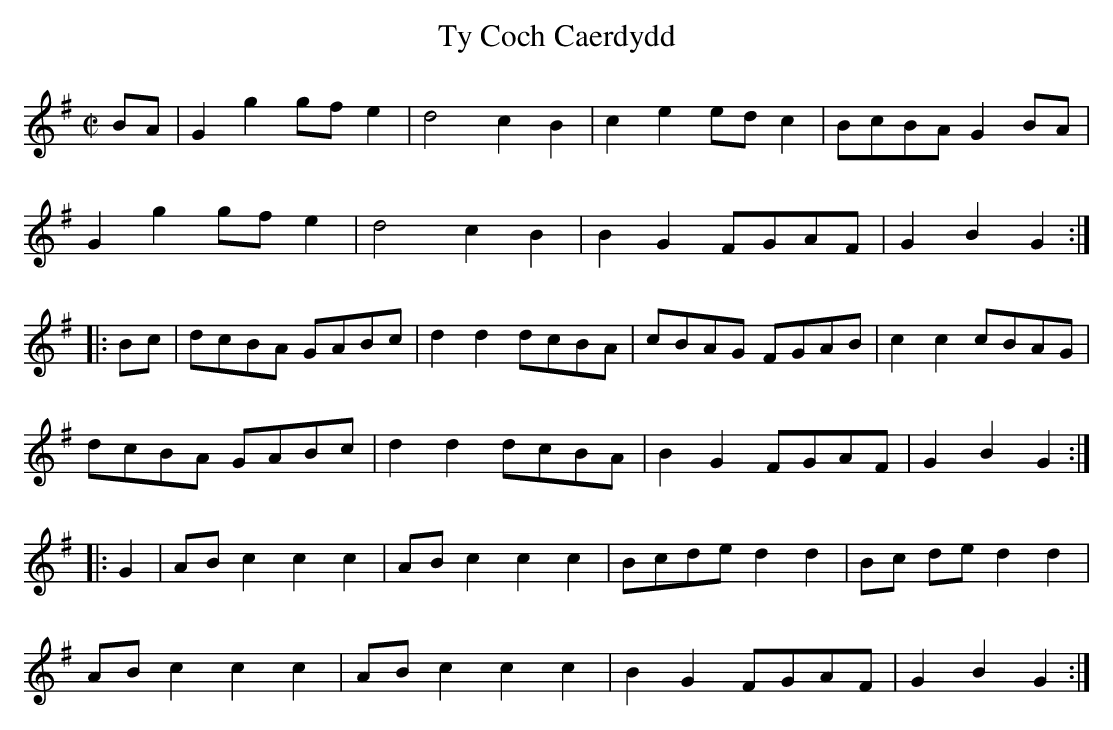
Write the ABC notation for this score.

X:1
T:Ty Coch Caerdydd
M:C|
L:1/8
K:G
BA|G2g2 gfe2|d4 c2B2|c2e2 ed c2|BcBA G2 BA|
G2g2 gfe2|d4 c2B2|B2G2 FGAF|G2B2G2:|
|:Bc|dcBA GABc|d2d2 dcBA|cBAG FGAB|c2c2 cBAG|
dcBA GABc|d2d2 dcBA|B2G2 FGAF|G2B2G2:|
|:G2|AB c2c2c2|AB c2c2c2|Bcde d2d2|Bc de d2d2|
AB c2c2c2|AB c2c2c2|B2G2 FGAF|G2B2G2:|
